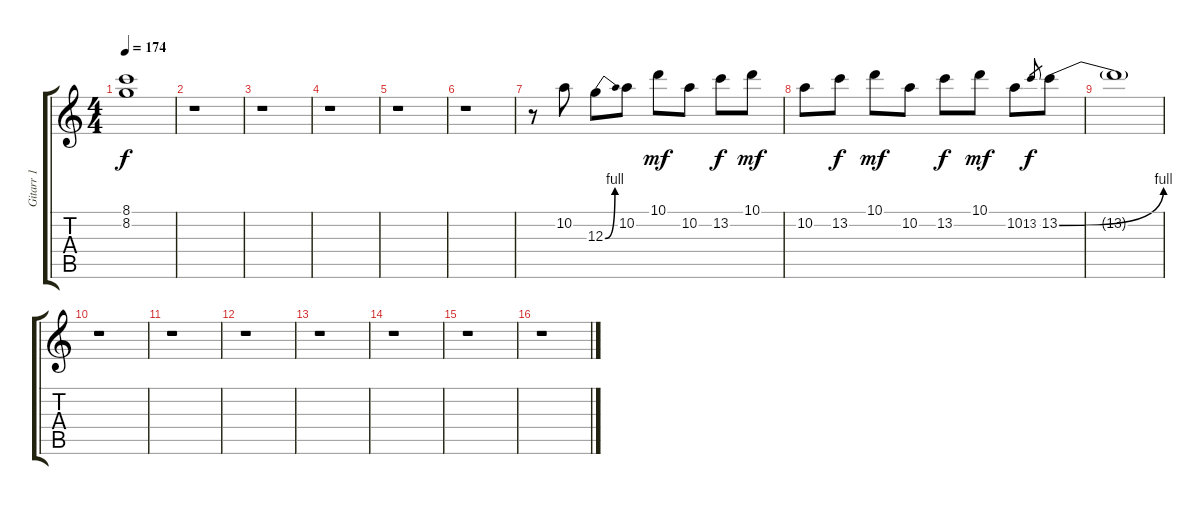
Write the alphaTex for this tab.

\track ("Gitarr 1" "Gitarr 1") {instrument overdrivenguitar}
\staff {score tabs}
\tuning (E4 B3 G3 D3 A2 E2) {hide}
\ts (4 4)
\tempo 174
\clef g2
\ks c
(8.1{t} 8.2{t}).1{dy f} |
r.1 |
r.1 |
r.1 |
r.1 |
r.1 |
r.8 10.2.8 12.3{be (bend 0 0 60 4)}.8 10.2.8 10.1.8{dy mf} 10.2.8 13.2.8{dy f} 10.1.8{dy mf} |
10.2.8 13.2.8{dy f} 10.1.8{dy mf} 10.2.8 13.2.8{dy f} 10.1.8{dy mf} 10.2.8 13.2.8{gr dy f} 13.2{be (bend 0 0 60 4)}.8 |
13.2{t}.1 |
r.1 |
r.1 |
r.1 |
r.1 |
r.1 |
r.1 |
r.1
